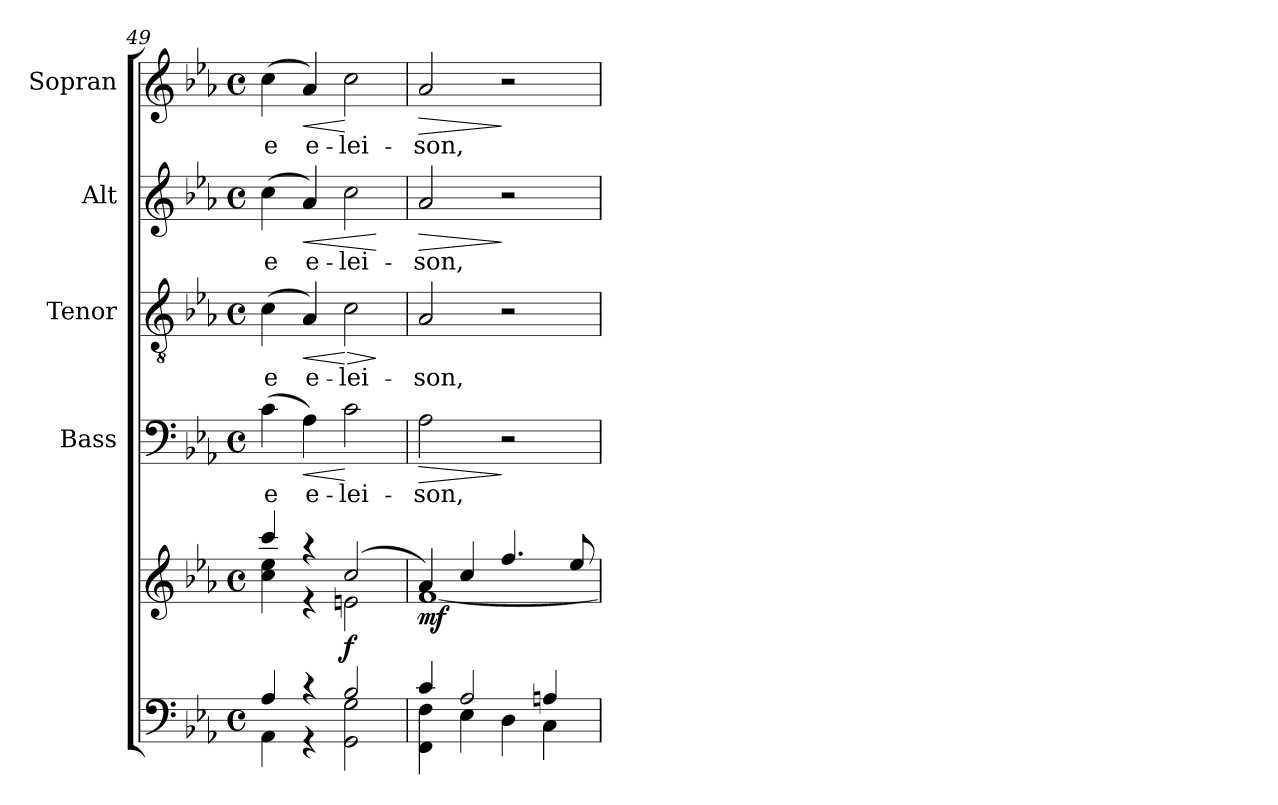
**kern	**kern	**dynam	**kern	**text	**dynam	**kern	**text	**dynam	**kern	**text	**dynam	**kern	**text	**dynam
*part5	*part5	*part5	*part4	*part4	*part4	*part3	*part3	*part3	*part2	*part2	*part2	*part1	*part1	*part1
*staff6	*staff5	*staff5/6	*staff4	*staff4	*staff4	*staff3	*staff3	*staff3	*staff2	*staff2	*staff2	*staff1	*staff1	*staff1
*	*	*	*I"Bass	*	*	*I"Tenor	*	*	*I"Alt	*	*	*I"Sopran	*	*
*	*	*	*I'B.	*	*	*I'T.	*	*	*I'A.	*	*	*I'S.	*	*
*clefF4	*clefG2	*	*clefF4	*	*	*clefGv2	*	*	*clefG2	*	*	*clefG2	*	*
*k[b-e-a-]	*k[b-e-a-]	*	*k[b-e-a-]	*	*	*k[b-e-a-]	*	*	*k[b-e-a-]	*	*	*k[b-e-a-]	*	*
*E-:	*E-:	*	*E-:	*	*	*E-:	*	*	*E-:	*	*	*E-:	*	*
*M4/4	*M4/4	*	*M4/4	*	*	*M4/4	*	*	*M4/4	*	*	*M4/4	*	*
*met(c)	*met(c)	*	*met(c)	*	*	*met(c)	*	*	*met(c)	*	*	*met(c)	*	*
=49	=49	=49	=49	=49	=49	=49	=49	=49	=49	=49	=49	=49	=49	=49
*^	*^	*	*	*	*	*	*	*	*	*	*	*	*	*
!	!	!	!	!	!	!LO:LY:b	!	!	!LO:LY:b	!	!	!LO:LY:b	!	!	!LO:LY:b	!
4A-/	4AA-\	4ccc/	4cc\ 4ee-\	.	(>4c\	-e	.	(>4c\	-e	.	(>4cc\	-e	.	(>4cc\	-e	.
!	!	!	!	!	!	!LO:LY:b	!LO:HP:b	!	!LO:LY:b	!LO:HP:b	!	!LO:LY:b	!LO:HP:b	!	!LO:LY:b	!LO:HP:b
4r	4r	4r	4r	.	4A-\)	e-	<	4A-/)	e-	<	4a-/)	e-	<	4a-/)	e-	<
!	!	!	!	!LO:DY:b	!	!LO:LY:b	!	!	!LO:LY:b	!LO:HP:n=1:b	!	!LO:LY:b	!	!	!LO:LY:b	!
2B-/	2GG\ 2G\	(2cc/	2en\	f	2c\	-lei-	[	2c\	-lei-	[ >	2cc\	-lei-	.	2cc\	-lei-	[
*v	*v	*	*	*	*	*	*	*	*	*	*	*	*	*	*	*
*	*v	*v	*	*	*	*	*	*	*	*	*	*	*	*	*
.	.	.	.	.	.	.	.	]	.	.	[	.	.	.
=50	=50	=50	=50	=50	=50	=50	=50	=50	=50	=50	=50	=50	=50	=50
*^	*^	*	*	*	*	*	*	*	*	*	*	*	*	*
!	!	!	!	!LO:DY:b	!	!LO:LY:b	!LO:HP:b	!	!LO:LY:b	!	!	!LO:LY:b	!LO:HP:b	!	!LO:LY:b	!LO:HP:b
4c/	4FF\ 4F\	4a-/)	[<1f	mf	2A-\	-son,	>	2A-/	-son,	.	2a-/	-son,	>	2a-/	-son,	>
2A-/	4E-\	4cc/	.	.	.	.	.	.	.	.	.	.	.	.	.	.
.	4D\	4.ff/	.	.	2r	.	]	2r	.	.	2r	.	]	2r	.	]
4An/	4C\	.	.	.	.	.	.	.	.	.	.	.	.	.	.	.
.	.	8ee-/	.	.	.	.	.	.	.	.	.	.	.	.	.	.
*v	*v	*	*	*	*	*	*	*	*	*	*	*	*	*	*	*
*	*v	*v	*	*	*	*	*	*	*	*	*	*	*	*	*
=	=	=	=	=	=	=	=	=	=	=	=	=	=	=
*-	*-	*-	*-	*-	*-	*-	*-	*-	*-	*-	*-	*-	*-	*-
